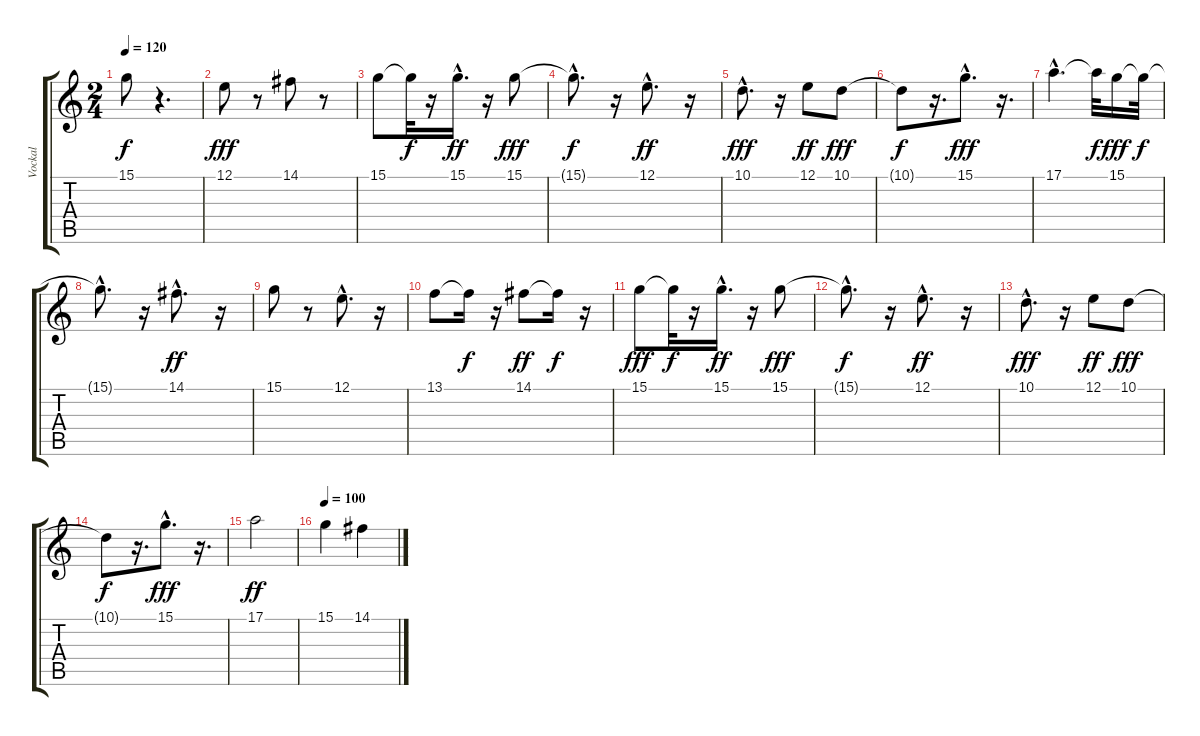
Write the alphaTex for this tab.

\track ("Vockal" "Vockal") {instrument fx4atmosphere}
\staff {score tabs}
\tuning (E4 B3 G3 D3 A2 E2) {hide}
\ts (2 4)
\tempo 120
\clef g2
\ks c
15.1{t}.8{dy f} r.4{d} |
12.1.8{dy fff} r.8 14.1.8 r.8 |
15.1.8 15.1{t}.32{dy f} r.16 15.1{hac}.16{d dy ff} r.16 15.1.8{dy fff} |
15.1{hac t}.8{d dy f} r.16 12.1{hac}.8{d dy ff} r.16 |
10.1{hac}.8{d dy fff} r.16 12.1.8{dy ff} 10.1.8{dy fff} |
10.1{t}.8{dy f} r.16{d} 15.1{hac}.8{d dy fff} r.16{d} |
17.1{hac}.4{d} 17.1{t}.32{dy f} 15.1.16{dy fff} 15.1{t}.32{dy f} |
15.1{hac t}.8{d} r.16 14.1{hac}.8{d dy ff} r.16 |
15.1.8 r.8 12.1{hac}.8{d} r.16 |
13.1.8 13.1{t}.16{dy f} r.16 14.1.8{dy ff} 14.1{t}.16{dy f} r.16 |
15.1.8{dy fff} 15.1{t}.32{dy f} r.16 15.1{hac}.16{d dy ff} r.16 15.1.8{dy fff} |
15.1{hac t}.8{d dy f} r.16 12.1{hac}.8{d dy ff} r.16 |
10.1{hac}.8{d dy fff} r.16 12.1.8{dy ff} 10.1.8{dy fff} |
10.1{t}.8{dy f} r.16{d} 15.1{hac}.8{d dy fff} r.16{d} |
17.1.2{dy ff} |
\tempo 100
15.1.4 14.1.4
